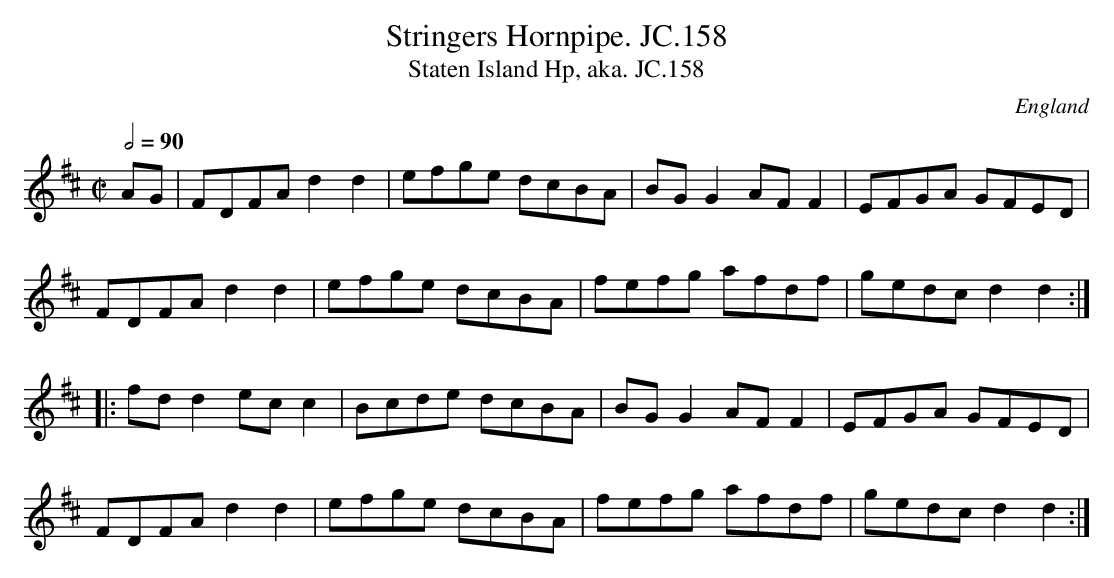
X:1
T:Stringers Hornpipe. JC.158
T:Staten Island Hp, aka. JC.158
L:1/8
M:C|
O:England
Q:2/4=90
K:D
AG|\
FDFA d2d2|efge dcBA|BGG2AFF2|EFGA GFED|!
FDFAd2d2|efge dcBA|fefg afdf|gedc d2d2:|!
|:fdd2 ecc2|Bcde dcBA|BGG2AFF2|EFGA GFED|!
FDFA d2d2|efge dcBA|fefg afdf|gedc d2d2:|
